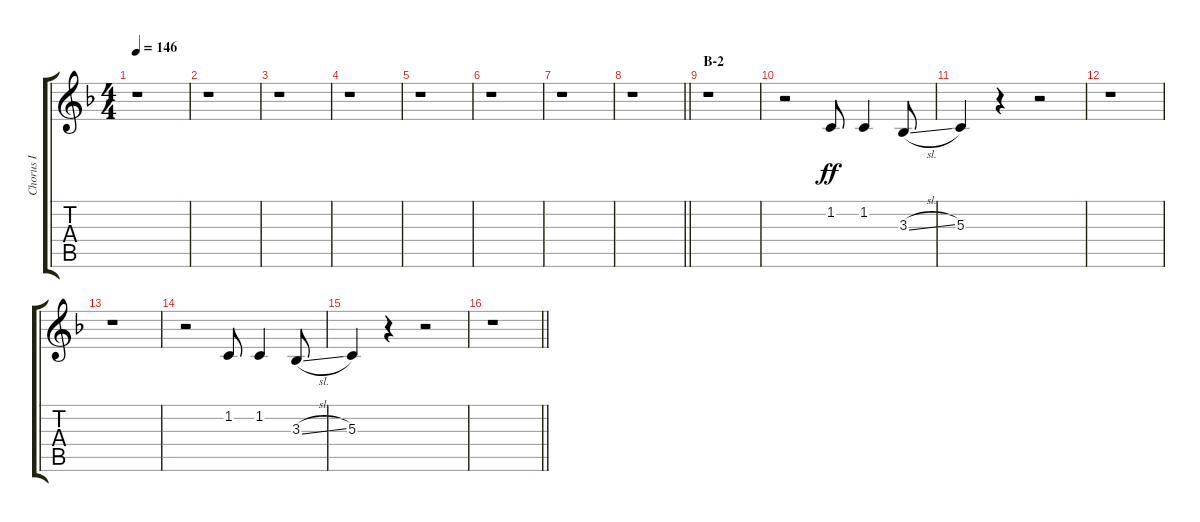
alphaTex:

\track ("Chorus I" "Chorus I") {instrument voiceoohs}
\staff {score tabs}
\tuning (E4 B3 G3 D3 A2 E2) {hide}
\ts (4 4)
\tempo 146
\clef g2
\ks f
r.1{dy f} |
r.1 |
r.1 |
r.1 |
r.1 |
r.1 |
r.1 |
\barLineRight lightlight
r.1 |
\section ("" "B-2")
r.1 |
r.2 1.2.8{dy ff} 1.2.4 3.3{sl}.8 |
5.3.4 r.4 r.2 |
r.1 |
r.1 |
r.2 1.2.8 1.2.4 3.3{sl}.8 |
5.3.4 r.4 r.2 |
\barLineRight lightlight
r.1
